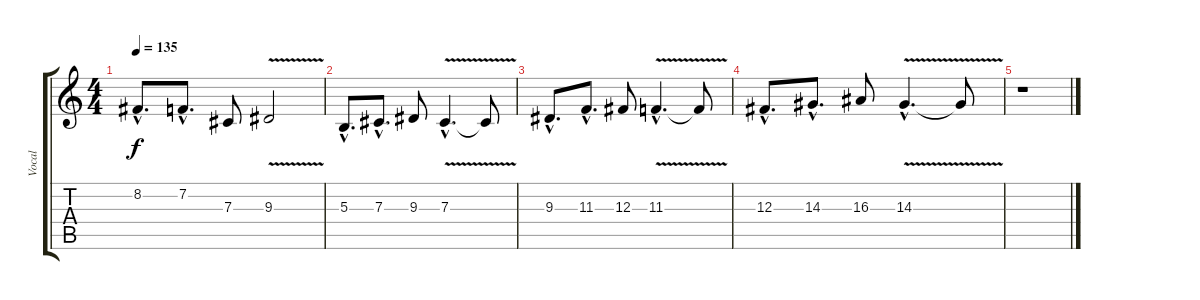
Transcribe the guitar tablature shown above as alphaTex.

\track ("Vocal" "Vocal") {instrument tenorsax}
\staff {score tabs}
\tuning (Eb4 Bb3 Gb3 Db3 Ab2 Eb2) {hide}
\ts (4 4)
\tempo 135
\clef g2
\ks c
8.2{hac}.8{d dy f} 7.2{hac}.8{d} 7.3.8 9.3{v}.2 |
5.3{hac}.8{d} 7.3{hac}.8{d} 9.3.8 7.3{v hac}.4{d} 7.3{t}.8 |
9.3{hac}.8{d} 11.3{hac}.8{d} 12.3.8 11.3{v hac}.4{d} 11.3{t}.8 |
12.3{hac}.8{d} 14.3{hac}.8{d} 16.3.8 14.3{v hac}.4{d} 14.3{t}.8 |
r.1
